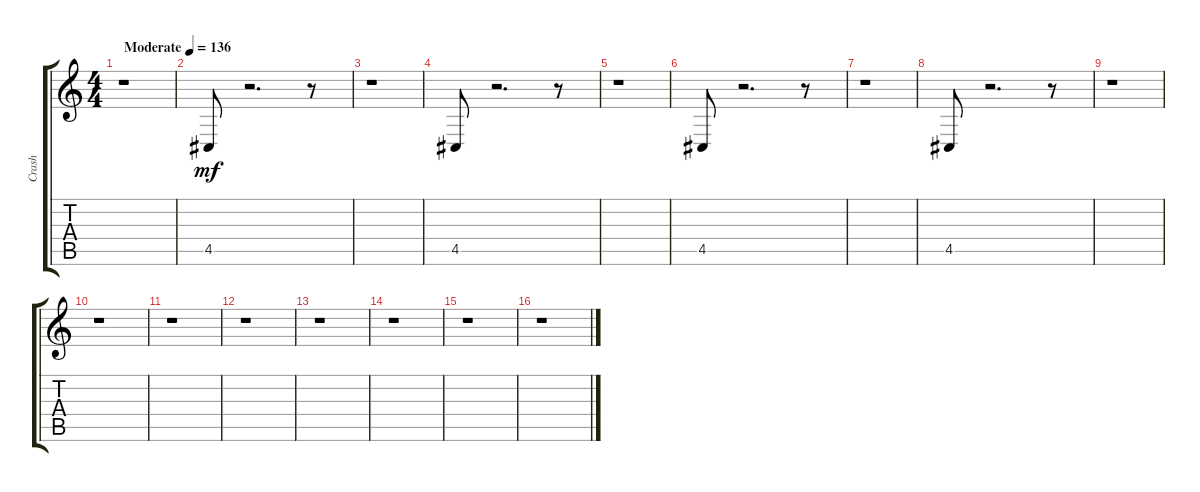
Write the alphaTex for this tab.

\track ("Crash" "Crash") {instrument acousticgrandpiano}
\staff {score tabs}
\tuning (E4 B3 G3 D3 A2 E2) {hide}
\ts (4 4)
\tempo (136 "Moderate")
\clef g2
\ks c
r.1{dy mf instrument acousticgrandpiano} |
4.5.8 r.2{d} r.8 |
r.1 |
4.5.8 r.2{d} r.8 |
r.1 |
4.5.8 r.2{d} r.8 |
r.1 |
4.5.8 r.2{d} r.8 |
r.1 |
r.1 |
r.1 |
r.1 |
r.1 |
r.1 |
r.1 |
r.1
